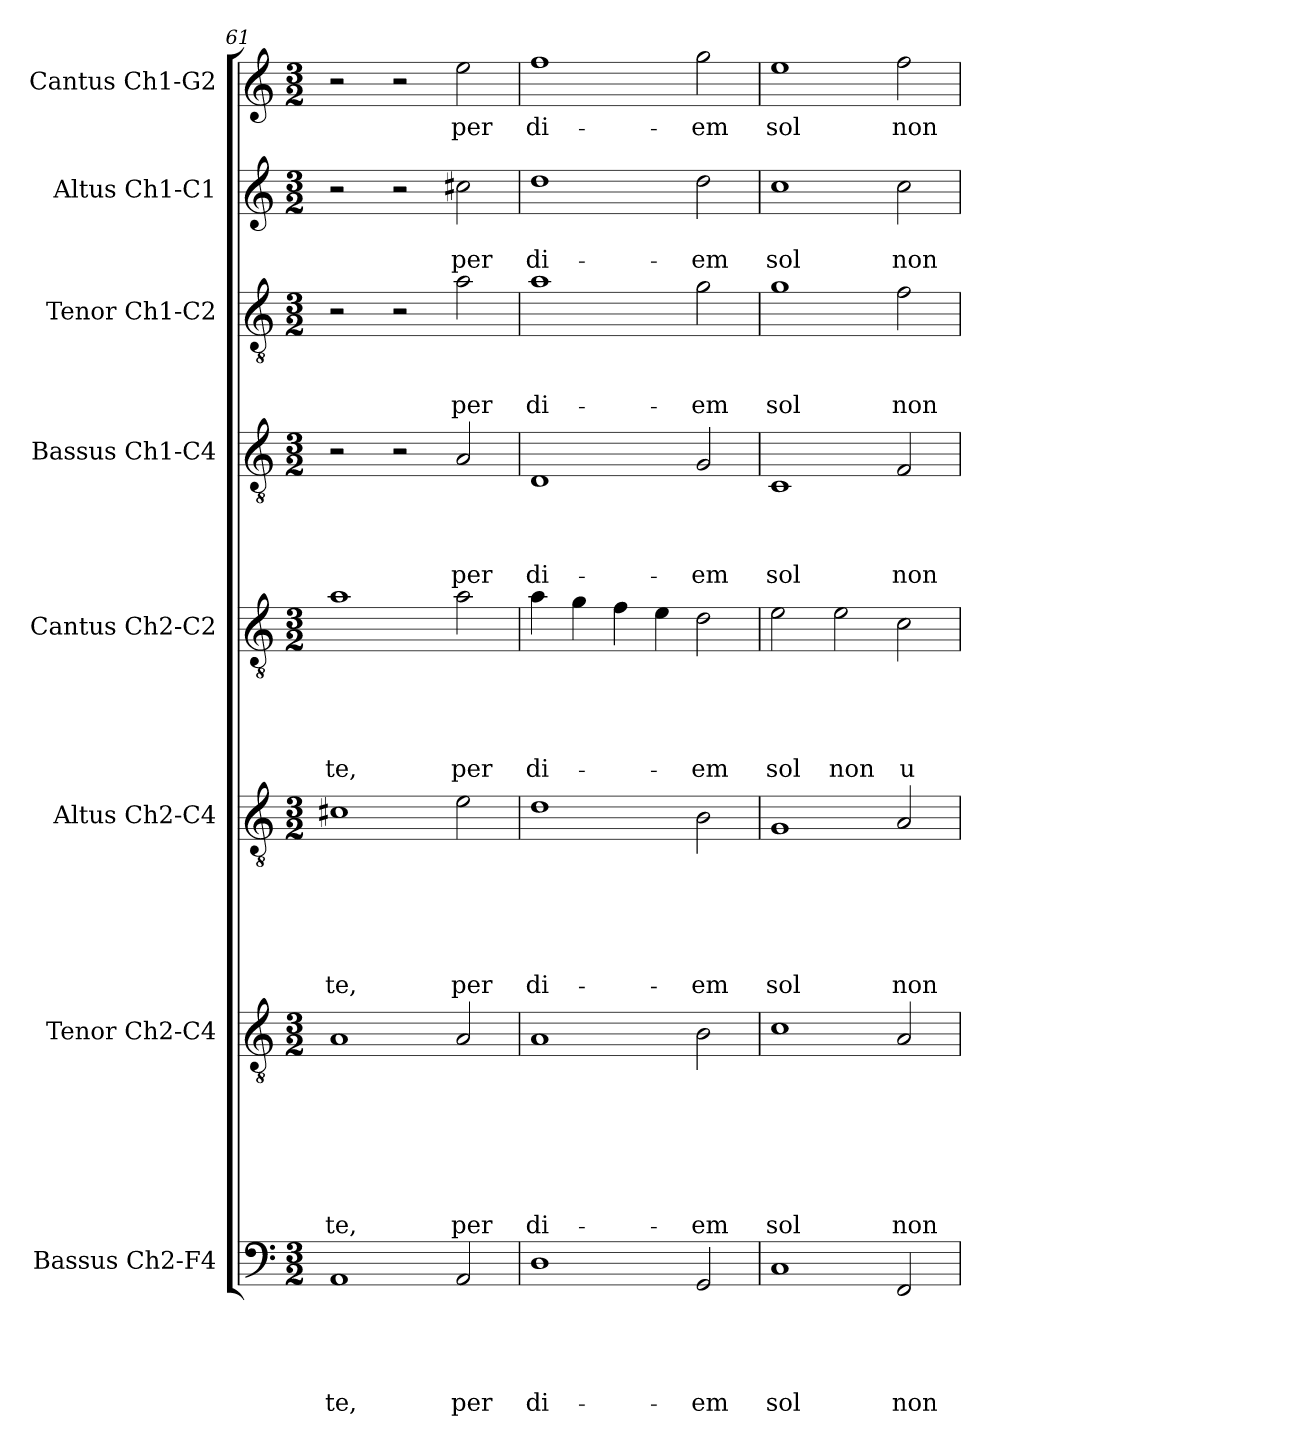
**kern	**text	**text	**text	**text	**text	**kern	**text	**text	**text	**text	**text	**text	**text	**kern	**text	**text	**text	**text	**text	**text	**kern	**text	**text	**text	**text	**text	**kern	**text	**text	**text	**text	**kern	**text	**text	**text	**kern	**text	**text	**kern	**text
*part8	*part8	*part8	*part8	*part8	*part8	*part7	*part7	*part7	*part7	*part7	*part7	*part7	*part7	*part6	*part6	*part6	*part6	*part6	*part6	*part6	*part5	*part5	*part5	*part5	*part5	*part5	*part4	*part4	*part4	*part4	*part4	*part3	*part3	*part3	*part3	*part2	*part2	*part2	*part1	*part1
*staff8	*staff8	*staff8	*staff8	*staff8	*staff8	*staff7	*staff7	*staff7	*staff7	*staff7	*staff7	*staff7	*staff7	*staff6	*staff6	*staff6	*staff6	*staff6	*staff6	*staff6	*staff5	*staff5	*staff5	*staff5	*staff5	*staff5	*staff4	*staff4	*staff4	*staff4	*staff4	*staff3	*staff3	*staff3	*staff3	*staff2	*staff2	*staff2	*staff1	*staff1
*I"Bassus Ch2-F4	*	*	*	*	*	*I"Tenor Ch2-C4	*	*	*	*	*	*	*	*I"Altus Ch2-C4	*	*	*	*	*	*	*I"Cantus Ch2-C2	*	*	*	*	*	*I"Bassus Ch1-C4	*	*	*	*	*I"Tenor Ch1-C2	*	*	*	*I"Altus Ch1-C1	*	*	*I"Cantus Ch1-G2	*
*I'B2	*	*	*	*	*	*I'T2	*	*	*	*	*	*	*	*I'A2	*	*	*	*	*	*	*I'C2	*	*	*	*	*	*I'B	*	*	*	*	*I'T	*	*	*	*I'A	*	*	*I'C	*
*clefF4	*	*	*	*	*	*clefGv2	*	*	*	*	*	*	*	*clefGv2	*	*	*	*	*	*	*clefGv2	*	*	*	*	*	*clefGv2	*	*	*	*	*clefGv2	*	*	*	*clefG2	*	*	*clefG2	*
*k[]	*	*	*	*	*	*k[]	*	*	*	*	*	*	*	*k[]	*	*	*	*	*	*	*k[]	*	*	*	*	*	*k[]	*	*	*	*	*k[]	*	*	*	*k[]	*	*	*k[]	*
*C:	*	*	*	*	*	*C:	*	*	*	*	*	*	*	*C:	*	*	*	*	*	*	*C:	*	*	*	*	*	*C:	*	*	*	*	*C:	*	*	*	*C:	*	*	*C:	*
*M3/2	*	*	*	*	*	*M3/2	*	*	*	*	*	*	*	*M3/2	*	*	*	*	*	*	*M3/2	*	*	*	*	*	*M3/2	*	*	*	*	*M3/2	*	*	*	*M3/2	*	*	*M3/2	*
=61	=61	=61	=61	=61	=61	=61	=61	=61	=61	=61	=61	=61	=61	=61	=61	=61	=61	=61	=61	=61	=61	=61	=61	=61	=61	=61	=61	=61	=61	=61	=61	=61	=61	=61	=61	=61	=61	=61	=61	=61
!	!	!	!	!	!LO:LY:b	!	!	!	!	!	!	!	!LO:LY:b	!	!	!	!	!	!	!LO:LY:b	!	!	!	!	!	!LO:LY:b	!	!	!	!	!	!	!	!	!	!	!	!	!	!
1AA	.	.	.	.	te,	1A	.	.	.	.	.	.	te,	1c#X	.	.	.	.	.	te,	1a	.	.	.	.	te,	2r	.	.	.	.	2r	.	.	.	2r	.	.	2r	.
.	.	.	.	.	.	.	.	.	.	.	.	.	.	.	.	.	.	.	.	.	.	.	.	.	.	.	2r	.	.	.	.	2r	.	.	.	2r	.	.	2r	.
!	!	!	!	!	!LO:LY:b	!	!	!	!	!	!	!	!LO:LY:b	!	!	!	!	!	!	!LO:LY:b	!	!	!	!	!	!LO:LY:b	!	!	!	!	!LO:LY:b	!	!	!	!LO:LY:b	!	!	!LO:LY:b	!	!LO:LY:b
2AA/	.	.	.	.	per	2A/	.	.	.	.	.	.	per	2e\	.	.	.	.	.	per	2a\	.	.	.	.	per	2A/	.	.	.	per	2a\	.	.	per	2cc#X\	.	per	2ee\	per
=62	=62	=62	=62	=62	=62	=62	=62	=62	=62	=62	=62	=62	=62	=62	=62	=62	=62	=62	=62	=62	=62	=62	=62	=62	=62	=62	=62	=62	=62	=62	=62	=62	=62	=62	=62	=62	=62	=62	=62	=62
!	!	!	!	!	!LO:LY:b	!	!	!	!	!	!	!	!LO:LY:b	!	!	!	!	!	!	!LO:LY:b	!	!	!	!	!	!LO:LY:b	!	!	!	!	!LO:LY:b	!	!	!	!LO:LY:b	!	!	!LO:LY:b	!	!LO:LY:b
1D	.	.	.	.	di-	1A	.	.	.	.	.	.	di-	1d	.	.	.	.	.	di-	4a\	.	.	.	.	di-	1D	.	.	.	di-	1a	.	.	di-	1dd	.	di-	1ff	di-
.	.	.	.	.	.	.	.	.	.	.	.	.	.	.	.	.	.	.	.	.	4g\	.	.	.	.	.	.	.	.	.	.	.	.	.	.	.	.	.	.	.
.	.	.	.	.	.	.	.	.	.	.	.	.	.	.	.	.	.	.	.	.	4f\	.	.	.	.	.	.	.	.	.	.	.	.	.	.	.	.	.	.	.
.	.	.	.	.	.	.	.	.	.	.	.	.	.	.	.	.	.	.	.	.	4e\	.	.	.	.	.	.	.	.	.	.	.	.	.	.	.	.	.	.	.
!	!	!	!	!	!LO:LY:b	!	!	!	!	!	!	!	!LO:LY:b	!	!	!	!	!	!	!LO:LY:b	!	!	!	!	!	!LO:LY:b	!	!	!	!	!LO:LY:b	!	!	!	!LO:LY:b	!	!	!LO:LY:b	!	!LO:LY:b
2GG/	.	.	.	.	-em	2B\	.	.	.	.	.	.	-em	2B\	.	.	.	.	.	-em	2d\	.	.	.	.	-em	2G/	.	.	.	-em	2g\	.	.	-em	2dd\	.	-em	2gg\	-em
!!LO:LB:g=z
=63	=63	=63	=63	=63	=63	=63	=63	=63	=63	=63	=63	=63	=63	=63	=63	=63	=63	=63	=63	=63	=63	=63	=63	=63	=63	=63	=63	=63	=63	=63	=63	=63	=63	=63	=63	=63	=63	=63	=63	=63
!	!	!	!	!	!LO:LY:b	!	!	!	!	!	!	!	!LO:LY:b	!	!	!	!	!	!	!LO:LY:b	!	!	!	!	!	!LO:LY:b	!	!	!	!	!LO:LY:b	!	!	!	!LO:LY:b	!	!	!LO:LY:b	!	!LO:LY:b
1C	.	.	.	.	sol	1c	.	.	.	.	.	.	sol	1G	.	.	.	.	.	sol	2e\	.	.	.	.	sol	1C	.	.	.	sol	1g	.	.	sol	1cc	.	sol	1ee	sol
!	!	!	!	!	!	!	!	!	!	!	!	!	!	!	!	!	!	!	!	!	!	!	!	!	!	!LO:LY:b	!	!	!	!	!	!	!	!	!	!	!	!	!	!
.	.	.	.	.	.	.	.	.	.	.	.	.	.	.	.	.	.	.	.	.	2e\	.	.	.	.	non	.	.	.	.	.	.	.	.	.	.	.	.	.	.
!	!	!	!	!	!LO:LY:b	!	!	!	!	!	!	!	!LO:LY:b	!	!	!	!	!	!	!LO:LY:b	!	!	!	!	!	!LO:LY:b	!	!	!	!	!LO:LY:b	!	!	!	!LO:LY:b	!	!	!LO:LY:b	!	!LO:LY:b
2FF/	.	.	.	.	non	2A/	.	.	.	.	.	.	non	2A/	.	.	.	.	.	non	2c\	.	.	.	.	u-	2F/	.	.	.	non	2f\	.	.	non	2cc\	.	non	2ff\	non
=	=	=	=	=	=	=	=	=	=	=	=	=	=	=	=	=	=	=	=	=	=	=	=	=	=	=	=	=	=	=	=	=	=	=	=	=	=	=	=	=
*-	*-	*-	*-	*-	*-	*-	*-	*-	*-	*-	*-	*-	*-	*-	*-	*-	*-	*-	*-	*-	*-	*-	*-	*-	*-	*-	*-	*-	*-	*-	*-	*-	*-	*-	*-	*-	*-	*-	*-	*-
